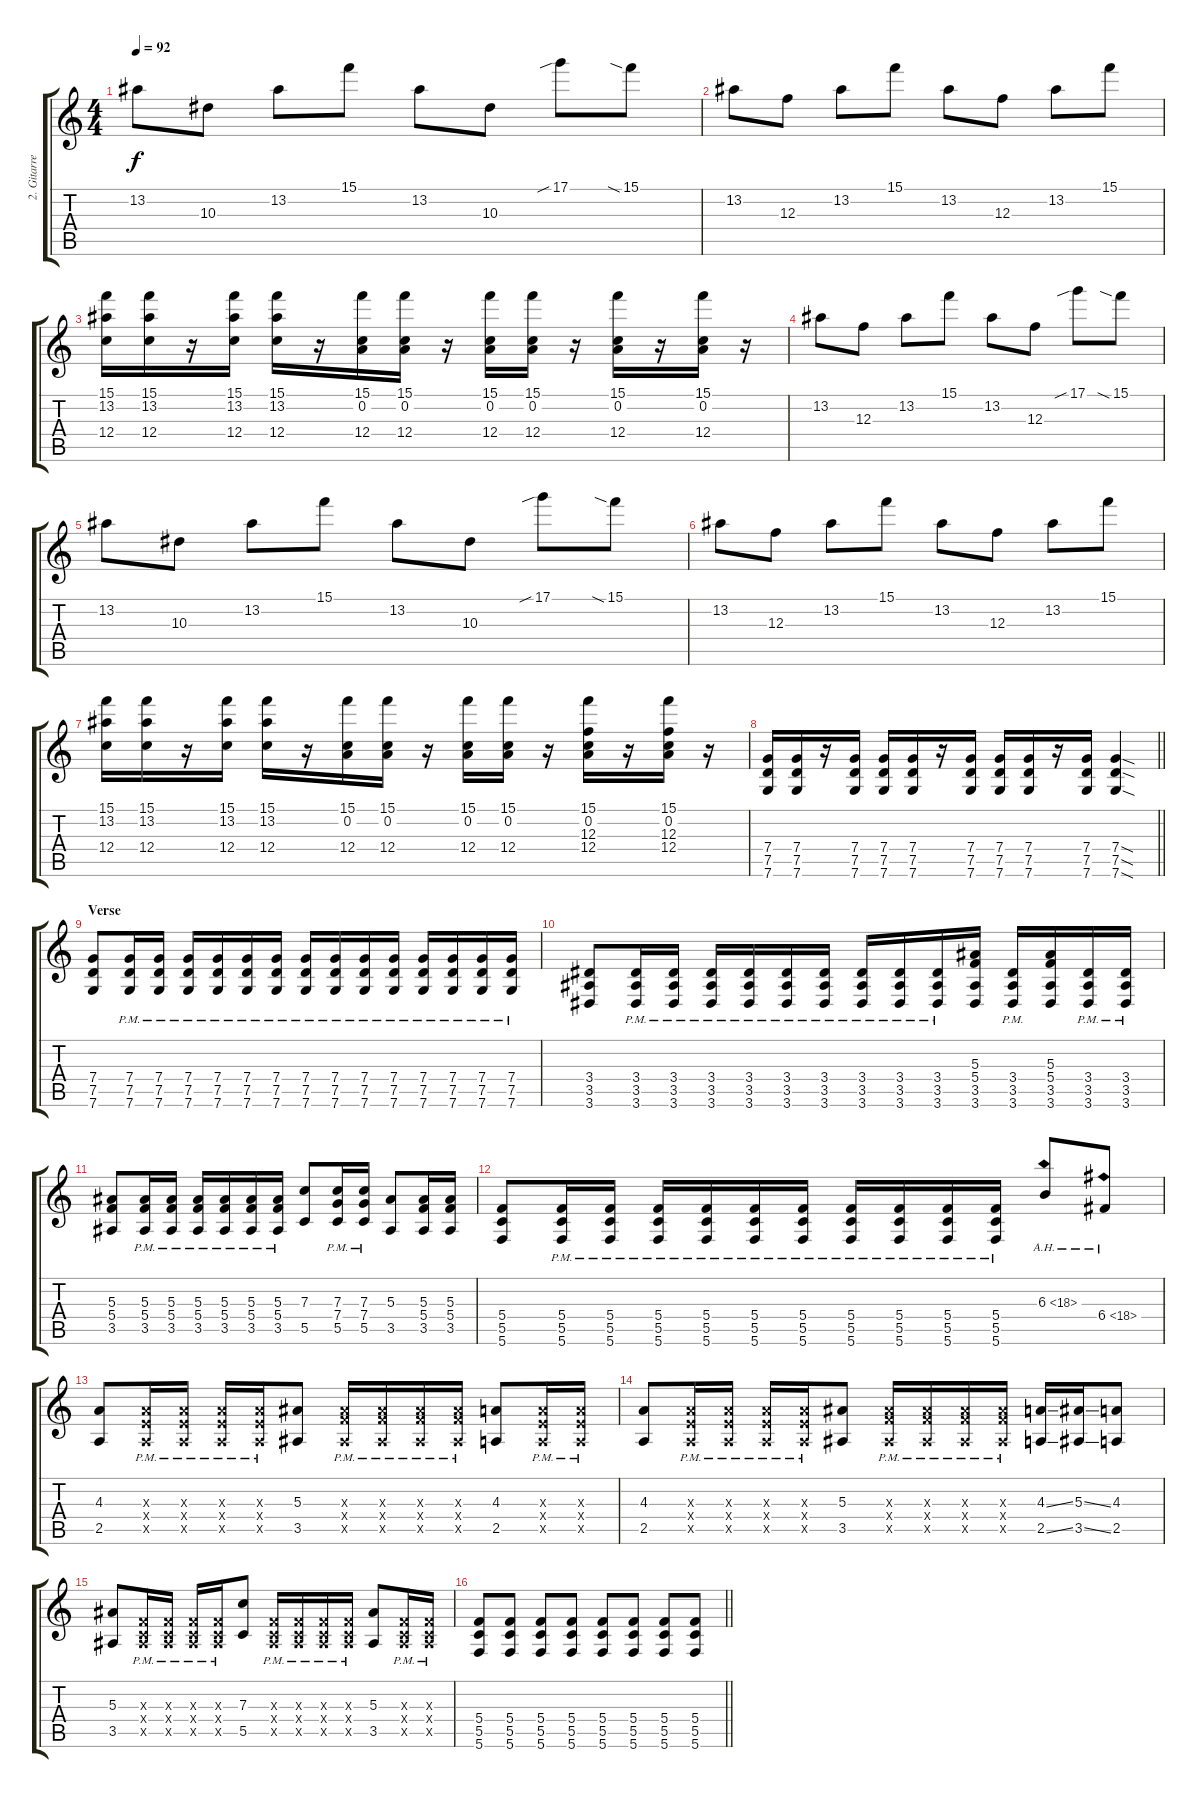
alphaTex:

\track ("2. Gitarre" "2. Gitarre") {instrument distortionguitar}
\staff {score tabs}
\tuning (D4 A3 F3 C3 G2 C2) {hide}
\ts (4 4)
\tempo 92
\clef g2
\ks c
13.2.8{dy f} 10.3.8 13.2.8 15.1.8 13.2.8 10.3.8 17.1{sib}.8 15.1{sia}.8 |
13.2.8 12.3.8 13.2.8 15.1.8 13.2.8 12.3.8 13.2.8 15.1.8 |
(15.1 13.2 12.4).16 (15.1 13.2 12.4).16 r.16 (15.1 13.2 12.4).16 (15.1 13.2 12.4).16 r.16 (15.1 0.2 12.4).16 (15.1 0.2 12.4).16 r.16 (15.1 0.2 12.4).16 (15.1 0.2 12.4).16 r.16 (15.1 0.2 12.4).16 r.16 (15.1 0.2 12.4).16 r.16 |
13.2.8 12.3.8 13.2.8 15.1.8 13.2.8 12.3.8 17.1{sib}.8 15.1{sia}.8 |
13.2.8 10.3.8 13.2.8 15.1.8 13.2.8 10.3.8 17.1{sib}.8 15.1{sia}.8 |
13.2.8 12.3.8 13.2.8 15.1.8 13.2.8 12.3.8 13.2.8 15.1.8 |
(15.1 13.2 12.4).16 (15.1 13.2 12.4).16 r.16 (15.1 13.2 12.4).16 (15.1 13.2 12.4).16 r.16 (15.1 0.2 12.4).16 (15.1 0.2 12.4).16 r.16 (15.1 0.2 12.4).16 (15.1 0.2 12.4).16 r.16 (15.1 0.2 12.3 12.4).16 r.16 (15.1 0.2 12.3 12.4).16 r.16 |
\barLineRight lightlight
(7.4 7.5 7.6).16 (7.4 7.5 7.6).16 r.16 (7.4 7.5 7.6).16 (7.4 7.5 7.6).16 (7.4 7.5 7.6).16 r.16 (7.4 7.5 7.6).16 (7.4 7.5 7.6).16 (7.4 7.5 7.6).16 r.16 (7.4 7.5 7.6).16 (7.4{sod} 7.5{sod} 7.6{sod}).4 |
\section ("" "Verse")
(7.4 7.5 7.6).8{instrument distortionguitar} (7.4{pm} 7.5{pm} 7.6{pm}).16 (7.4{pm} 7.5{pm} 7.6{pm}).16 (7.4{pm} 7.5{pm} 7.6{pm}).16 (7.4{pm} 7.5{pm} 7.6{pm}).16 (7.4{pm} 7.5{pm} 7.6{pm}).16 (7.4{pm} 7.5{pm} 7.6{pm}).16 (7.4{pm} 7.5{pm} 7.6{pm}).16 (7.4{pm} 7.5{pm} 7.6{pm}).16 (7.4{pm} 7.5{pm} 7.6{pm}).16 (7.4{pm} 7.5{pm} 7.6{pm}).16 (7.4{pm} 7.5{pm} 7.6{pm}).16 (7.4{pm} 7.5{pm} 7.6{pm}).16 (7.4{pm} 7.5{pm} 7.6{pm}).16 (7.4{pm} 7.5{pm} 7.6{pm}).16 |
(3.4 3.5 3.6).8 (3.4 3.5{pm} 3.6{pm}).16 (3.4 3.5{pm} 3.6{pm}).16 (3.4 3.5{pm} 3.6{pm}).16 (3.4 3.5{pm} 3.6{pm}).16 (3.4 3.5{pm} 3.6{pm}).16 (3.4 3.5{pm} 3.6{pm}).16 (3.4 3.5{pm} 3.6{pm}).16 (3.4 3.5{pm} 3.6{pm}).16 (3.4 3.5{pm} 3.6{pm}).16 (5.3 5.4 3.5 3.6).16 (3.4 3.5{pm} 3.6{pm}).16 (5.3 5.4 3.5 3.6).16 (3.4 3.5{pm} 3.6{pm}).16 (3.4 3.5{pm} 3.6{pm}).16 |
(5.3 5.4 3.5).8 (5.3{pm} 5.4 3.5{pm}).16 (5.3{pm} 5.4 3.5{pm}).16 (5.3{pm} 5.4 3.5{pm}).16 (5.3{pm} 5.4 3.5{pm}).16 (5.3{pm} 5.4 3.5{pm}).16 (5.3{pm} 5.4 3.5{pm}).16 (7.3 5.5).8 (7.3{pm} 7.4 5.5{pm}).16 (7.3{pm} 7.4{pm} 5.5{pm}).16 (5.3 3.5).8 (5.3 5.4 3.5).16 (5.3 5.4 3.5).16 |
(5.4 5.5 5.6).8 (5.4{pm} 5.5 5.6{pm}).16 (5.4{pm} 5.5 5.6{pm}).16 (5.4{pm} 5.5 5.6{pm}).16 (5.4{pm} 5.5 5.6{pm}).16 (5.4{pm} 5.5 5.6{pm}).16 (5.4{pm} 5.5 5.6{pm}).16 (5.4{pm} 5.5 5.6{pm}).16 (5.4{pm} 5.5{pm} 5.6{pm}).16 (5.4{pm} 5.5{pm} 5.6{pm}).16 (5.4{pm} 5.5{pm} 5.6{pm}).16 6.3{ah 12}.8 6.4{ah 12}.8 |
(4.3 2.5).8 (4.3{pm x} 4.4{pm x} 2.5{pm x}).16 (4.3{pm x} 4.4{pm x} 2.5{pm x}).16 (4.3{pm x} 4.4{pm x} 2.5{pm x}).16 (4.3{pm x} 4.4{pm x} 2.5{pm x}).16 (5.3 3.5).8 (5.3{pm x} 5.4{pm x} 3.5{pm x}).16 (5.3{pm x} 5.4{pm x} 3.5{pm x}).16 (5.3{pm x} 5.4{pm x} 3.5{pm x}).16 (5.3{pm x} 5.4{pm x} 3.5{pm x}).16 (4.3 2.5).8 (4.3{pm x} 4.4{pm x} 2.5{pm x}).16 (4.3{pm x} 4.4{pm x} 2.5{pm x}).16 |
(4.3 2.5).8 (4.3{pm x} 4.4{pm x} 2.5{pm x}).16 (4.3{pm x} 4.4{pm x} 2.5{pm x}).16 (4.3{pm x} 4.4{pm x} 2.5{pm x}).16 (4.3{pm x} 4.4{pm x} 2.5{pm x}).16 (5.3 3.5).8 (5.3{pm x} 5.4{pm x} 3.5{pm x}).16 (5.3{pm x} 5.4{pm x} 3.5{pm x}).16 (5.3{pm x} 5.4{pm x} 3.5{pm x}).16 (5.3{pm x} 5.4{pm x} 3.5{pm x}).16 (4.3{ss} 2.5{ss}).16 (5.3{ss} 3.5{ss}).16 (4.3 2.5).8 |
(5.3 3.5).8 (0.3{pm x} 0.4{x} 3.5{pm x}).16 (0.3{pm x} 0.4{x} 3.5{pm x}).16 (0.3{pm x} 0.4{x} 3.5{pm x}).16 (0.3{pm x} 0.4{x} 3.5{pm x}).16 (7.3 5.5).8 (0.3{pm x} 0.4{x} 3.5{pm x}).16 (0.3{pm x} 0.4{x} 3.5{pm x}).16 (0.3{pm x} 0.4{x} 3.5{pm x}).16 (0.3{pm x} 0.4{x} 3.5{pm x}).16 (5.3 3.5).8 (0.3{pm x} 0.4{x} 3.5{pm x}).16 (0.3{pm x} 0.4{x} 3.5{pm x}).16 |
\barLineRight lightlight
(5.4 5.5 5.6).8 (5.4 5.5 5.6).8 (5.4 5.5 5.6).8 (5.4 5.5 5.6).8 (5.4 5.5 5.6).8 (5.4 5.5 5.6).8 (5.4 5.5 5.6).8 (5.4 5.5 5.6).8
